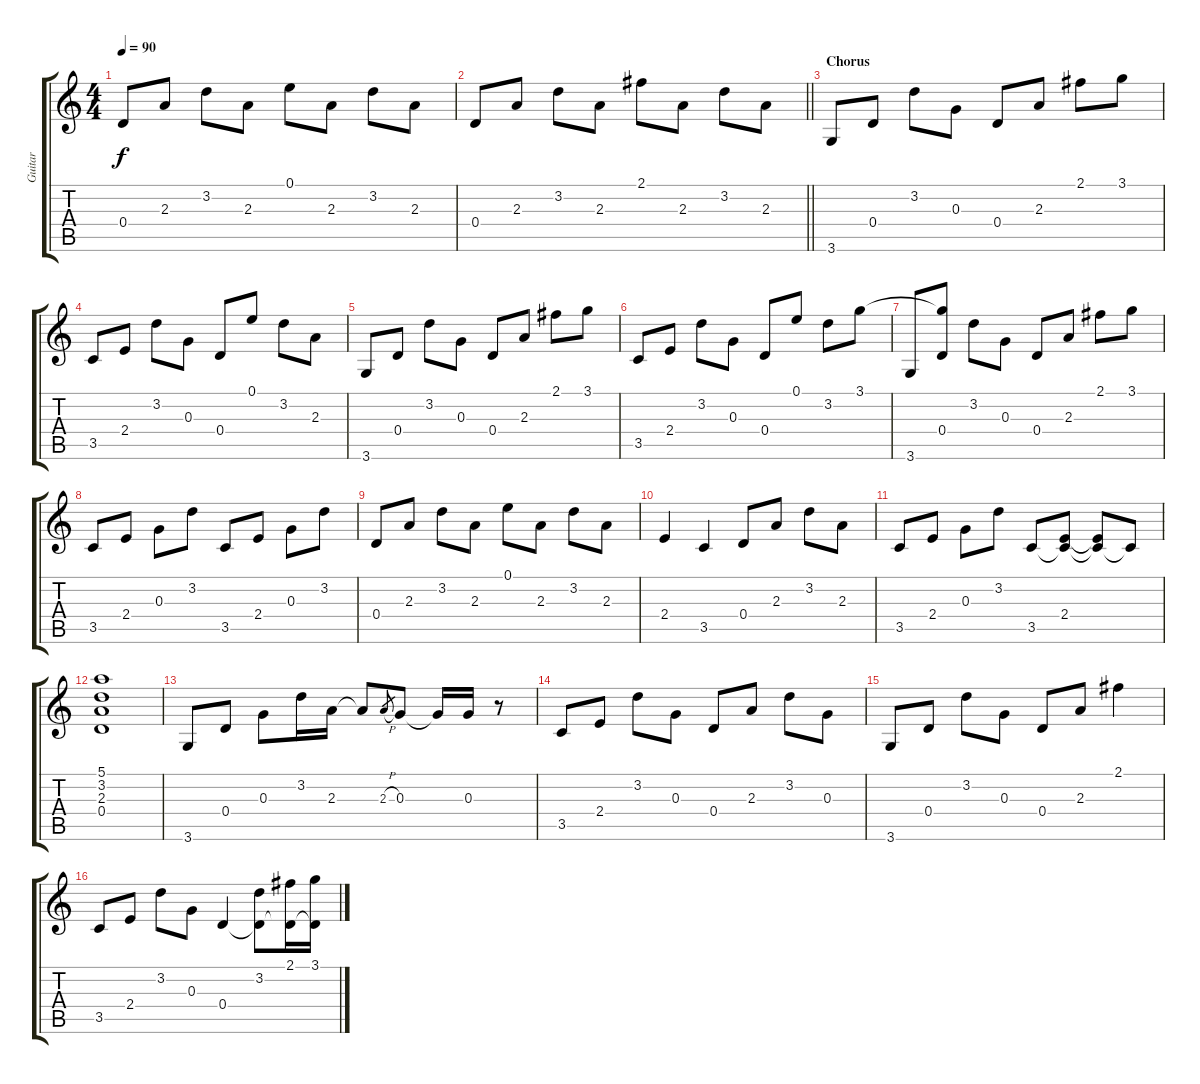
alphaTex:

\track ("Guitar" "Guitar") {instrument acousticguitarsteel}
\staff {score tabs}
\tuning (E4 B3 G3 D3 A2 E2) {hide}
\ts (4 4)
\tempo 90
\clef g2
\ks c
0.4.8{dy f} 2.3.8 3.2.8 2.3.8 0.1.8 2.3.8 3.2.8 2.3.8 |
\barLineRight lightlight
0.4.8 2.3.8 3.2.8 2.3.8 2.1.8 2.3.8 3.2.8 2.3.8 |
\section ("" "Chorus")
3.6.8 0.4.8 3.2.8 0.3.8 0.4.8 2.3.8 2.1.8 3.1.8 |
3.5.8 2.4.8 3.2.8 0.3.8 0.4.8 0.1.8 3.2.8 2.3.8 |
3.6.8 0.4.8 3.2.8 0.3.8 0.4.8 2.3.8 2.1.8 3.1.8 |
3.5.8 2.4.8 3.2.8 0.3.8 0.4.8 0.1.8 3.2.8 3.1.8 |
3.6.8 (3.1{t} 0.4).8 3.2.8 0.3.8 0.4.8 2.3.8 2.1.8 3.1.8 |
3.5.8 2.4.8 0.3.8 3.2.8 3.5.8 2.4.8 0.3.8 3.2.8 |
0.4.8 2.3.8 3.2.8 2.3.8 0.1.8 2.3.8 3.2.8 2.3.8 |
2.4.4 3.5.4 0.4.8 2.3.8 3.2.8 2.3.8 |
3.5.8 2.4.8 0.3.8 3.2.8 3.5.8 (2.4 3.5{t}).8 (2.4{t} 3.5{t}).8 3.5{t}.8 |
(5.1 3.2 2.3 0.4).1 |
3.6.8 0.4.8 0.3.8 3.2.16 2.3.16 2.3{t}.8 2.3{h}.8{gr} 0.3.8 0.3{t}.16 0.3.16 r.8 |
3.5.8 2.4.8 3.2.8 0.3.8 0.4.8 2.3.8 3.2.8 0.3.8 |
3.6.8 0.4.8 3.2.8 0.3.8 0.4.8 2.3.8 2.1.4 |
3.5.8 2.4.8 3.2.8 0.3.8 0.4.4 (3.2 0.4{t}).8 (2.1 0.4{t}).16 (3.1 0.4{t}).16
